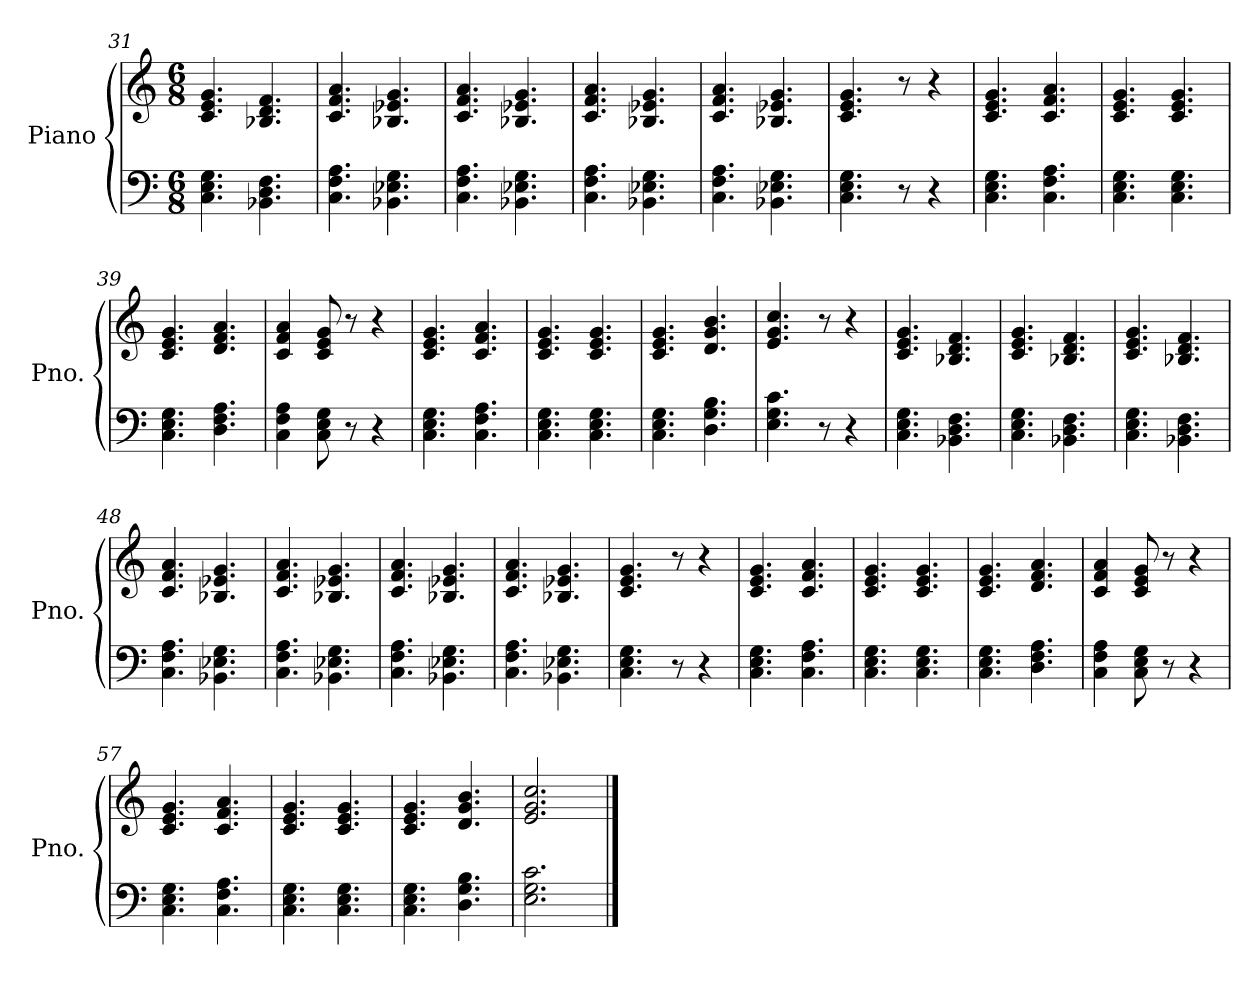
**kern	**kern
*part1	*part1
*staff2	*staff1
*I"Piano	*
*I'Pno.	*
!!LO:LB:g=z
*clefF4	*clefG2
*k[]	*k[]
*M6/8	*M6/8
=31	=31
4.C\ 4.E\ 4.G\	4.c/ 4.e/ 4.g/
4.BB-X\ 4.D\ 4.F\	4.B-X/ 4.d/ 4.f/
=32	=32
4.C\ 4.F\ 4.A\	4.c/ 4.f/ 4.a/
4.BB-X\ 4.E-X\ 4.G\	4.B-X/ 4.e-X/ 4.g/
=33	=33
4.C\ 4.F\ 4.A\	4.c/ 4.f/ 4.a/
4.BB-X\ 4.E-X\ 4.G\	4.B-X/ 4.e-X/ 4.g/
=34	=34
4.C\ 4.F\ 4.A\	4.c/ 4.f/ 4.a/
4.BB-X\ 4.E-X\ 4.G\	4.B-X/ 4.e-X/ 4.g/
=35	=35
4.C\ 4.F\ 4.A\	4.c/ 4.f/ 4.a/
4.BB-X\ 4.E-X\ 4.G\	4.B-X/ 4.e-X/ 4.g/
=36	=36
4.C\ 4.E\ 4.G\	4.c/ 4.e/ 4.g/
8r	8r
4r	4r
=37	=37
4.C\ 4.E\ 4.G\	4.c/ 4.e/ 4.g/
4.C\ 4.F\ 4.A\	4.c/ 4.f/ 4.a/
=38	=38
4.C\ 4.E\ 4.G\	4.c/ 4.e/ 4.g/
4.C\ 4.E\ 4.G\	4.c/ 4.e/ 4.g/
=39	=39
4.C\ 4.E\ 4.G\	4.c/ 4.e/ 4.g/
4.D\ 4.F\ 4.A\	4.d/ 4.f/ 4.a/
=40	=40
4C\ 4F\ 4A\	4c/ 4f/ 4a/
8C\ 8E\ 8G\	8c/ 8e/ 8g/
8r	8r
4r	4r
=41	=41
4.C\ 4.E\ 4.G\	4.c/ 4.e/ 4.g/
4.C\ 4.F\ 4.A\	4.c/ 4.f/ 4.a/
=42	=42
4.C\ 4.E\ 4.G\	4.c/ 4.e/ 4.g/
4.C\ 4.E\ 4.G\	4.c/ 4.e/ 4.g/
=43	=43
4.C\ 4.E\ 4.G\	4.c/ 4.e/ 4.g/
4.D\ 4.G\ 4.B\	4.d/ 4.g/ 4.b/
!!LO:LB:g=z
=44	=44
4.E\ 4.G\ 4.c\	4.e/ 4.g/ 4.cc/
8r	8r
4r	4r
=45	=45
4.C\ 4.E\ 4.G\	4.c/ 4.e/ 4.g/
4.BB-X\ 4.D\ 4.F\	4.B-X/ 4.d/ 4.f/
=46	=46
4.C\ 4.E\ 4.G\	4.c/ 4.e/ 4.g/
4.BB-X\ 4.D\ 4.F\	4.B-X/ 4.d/ 4.f/
=47	=47
4.C\ 4.E\ 4.G\	4.c/ 4.e/ 4.g/
4.BB-X\ 4.D\ 4.F\	4.B-X/ 4.d/ 4.f/
=48	=48
4.C\ 4.F\ 4.A\	4.c/ 4.f/ 4.a/
4.BB-X\ 4.E-X\ 4.G\	4.B-X/ 4.e-X/ 4.g/
=49	=49
4.C\ 4.F\ 4.A\	4.c/ 4.f/ 4.a/
4.BB-X\ 4.E-X\ 4.G\	4.B-X/ 4.e-X/ 4.g/
=50	=50
4.C\ 4.F\ 4.A\	4.c/ 4.f/ 4.a/
4.BB-X\ 4.E-X\ 4.G\	4.B-X/ 4.e-X/ 4.g/
=51	=51
4.C\ 4.F\ 4.A\	4.c/ 4.f/ 4.a/
4.BB-X\ 4.E-X\ 4.G\	4.B-X/ 4.e-X/ 4.g/
=52	=52
4.C\ 4.E\ 4.G\	4.c/ 4.e/ 4.g/
8r	8r
4r	4r
=53	=53
4.C\ 4.E\ 4.G\	4.c/ 4.e/ 4.g/
4.C\ 4.F\ 4.A\	4.c/ 4.f/ 4.a/
=54	=54
4.C\ 4.E\ 4.G\	4.c/ 4.e/ 4.g/
4.C\ 4.E\ 4.G\	4.c/ 4.e/ 4.g/
=55	=55
4.C\ 4.E\ 4.G\	4.c/ 4.e/ 4.g/
4.D\ 4.F\ 4.A\	4.d/ 4.f/ 4.a/
=56	=56
4C\ 4F\ 4A\	4c/ 4f/ 4a/
8C\ 8E\ 8G\	8c/ 8e/ 8g/
8r	8r
4r	4r
!!LO:LB:g=z
=57	=57
4.C\ 4.E\ 4.G\	4.c/ 4.e/ 4.g/
4.C\ 4.F\ 4.A\	4.c/ 4.f/ 4.a/
=58	=58
4.C\ 4.E\ 4.G\	4.c/ 4.e/ 4.g/
4.C\ 4.E\ 4.G\	4.c/ 4.e/ 4.g/
=59	=59
4.C\ 4.E\ 4.G\	4.c/ 4.e/ 4.g/
4.D\ 4.G\ 4.B\	4.d/ 4.g/ 4.b/
=60	=60
2.E\ 2.G\ 2.c\	2.e/ 2.g/ 2.cc/
==	==
*-	*-
